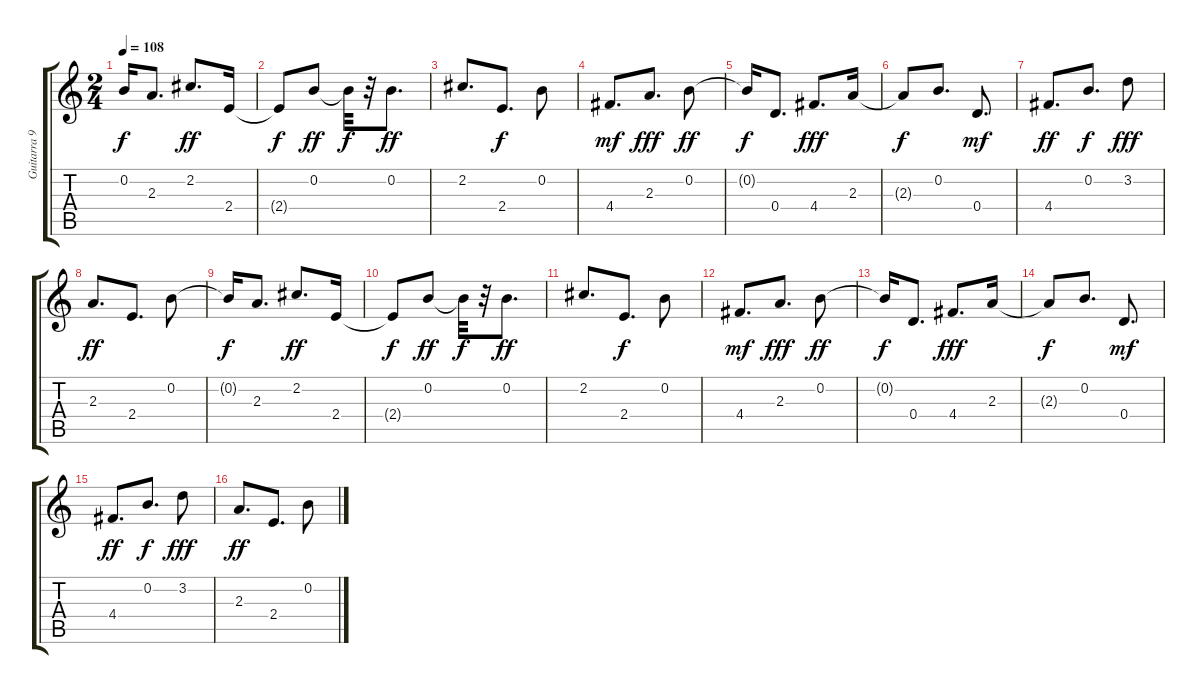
\track ("Guitarra 9" "Guitarra 9") {instrument electricguitarclean}
\staff {score tabs}
\tuning (E4 B3 G3 D3 A2 E2) {hide}
\ts (2 4)
\tempo 108
\clef g2
\ks c
0.2{t}.16{dy f} 2.3.8{d} 2.2.8{d dy ff} 2.4.16 |
2.4{t}.8{dy f} 0.2.8{dy ff} 0.2{t}.32{dy f} r.32 0.2.8{d dy ff} |
2.2.8{d} 2.4.8{d dy f} 0.2.8 |
4.4.8{d dy mf} 2.3.8{d dy fff} 0.2.8{dy ff} |
0.2{t}.16{dy f} 0.4.8{d} 4.4.8{d dy fff} 2.3.16 |
2.3{t}.8{dy f} 0.2.8{d} 0.4.8{d dy mf} |
4.4.8{d dy ff} 0.2.8{d dy f} 3.2.8{dy fff} |
2.3.8{d dy ff} 2.4.8{d} 0.2.8 |
0.2{t}.16{dy f} 2.3.8{d} 2.2.8{d dy ff} 2.4.16 |
2.4{t}.8{dy f} 0.2.8{dy ff} 0.2{t}.32{dy f} r.32 0.2.8{d dy ff} |
2.2.8{d} 2.4.8{d dy f} 0.2.8 |
4.4.8{d dy mf} 2.3.8{d dy fff} 0.2.8{dy ff} |
0.2{t}.16{dy f} 0.4.8{d} 4.4.8{d dy fff} 2.3.16 |
2.3{t}.8{dy f} 0.2.8{d} 0.4.8{d dy mf} |
4.4.8{d dy ff} 0.2.8{d dy f} 3.2.8{dy fff} |
2.3.8{d dy ff} 2.4.8{d} 0.2.8
